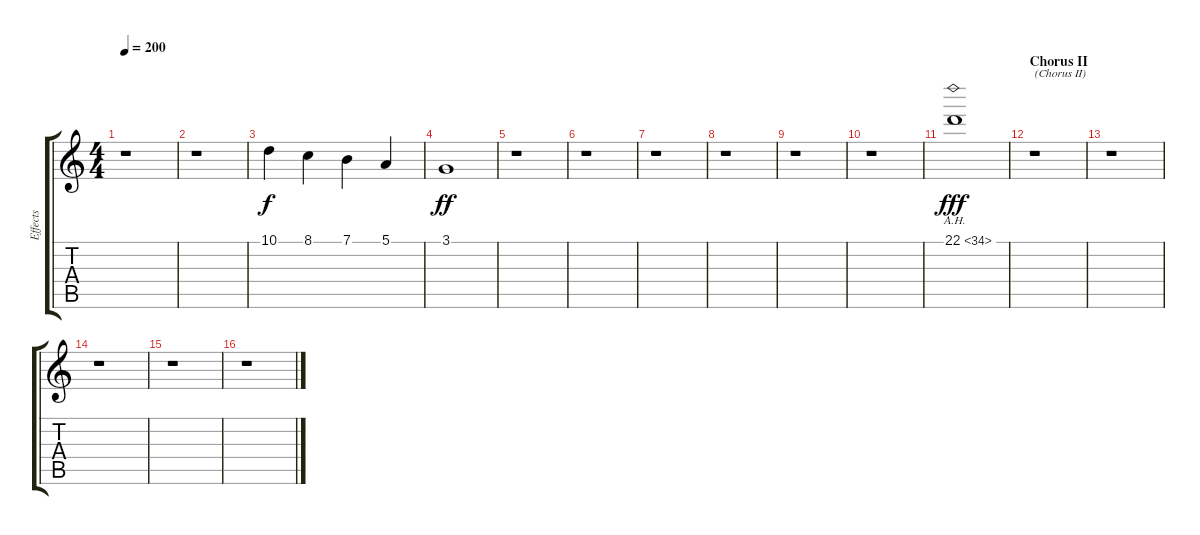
\track ("Effects" "Effects") {instrument tubularbells}
\staff {score tabs}
\tuning (E4 B3 G3 D3 A2 E2) {hide}
\ts (4 4)
\tempo 200
\clef g2
\ks c
r.1{dy ff} |
r.1 |
10.1.4{dy f} 8.1.4 7.1.4 5.1.4 |
3.1.1{dy ff} |
r.1 |
r.1 |
r.1 |
r.1 |
r.1 |
r.1 |
22.1{ah 12}.1{dy fff balance 3 instrument glockenspiel} |
\section ("" "Chorus II")
r.1{txt "(Chorus II)"} |
r.1 |
r.1 |
r.1 |
r.1
